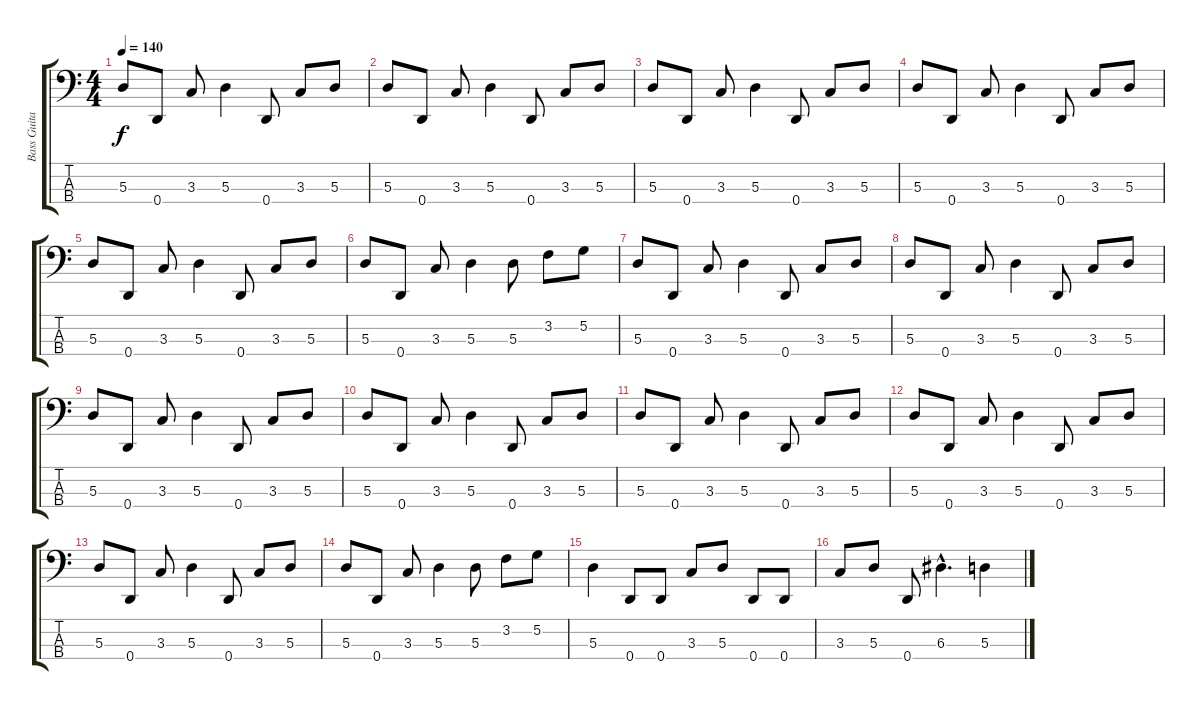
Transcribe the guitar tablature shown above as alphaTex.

\track ("Bass Guitar" "Bass Guita") {instrument electricbasspick}
\staff {score tabs}
\tuning (G2 D2 A1 D1) {hide}
\ts (4 4)
\tempo 140
\clef f4
\ks c
5.3.8{dy f} 0.4.8 3.3.8 5.3.4 0.4.8 3.3.8 5.3.8 |
5.3.8 0.4.8 3.3.8 5.3.4 0.4.8 3.3.8 5.3.8 |
5.3.8 0.4.8 3.3.8 5.3.4 0.4.8 3.3.8 5.3.8 |
5.3.8 0.4.8 3.3.8 5.3.4 0.4.8 3.3.8 5.3.8 |
5.3.8 0.4.8 3.3.8 5.3.4 0.4.8 3.3.8 5.3.8 |
5.3.8 0.4.8 3.3.8 5.3.4 5.3.8 3.2.8 5.2.8 |
5.3.8 0.4.8 3.3.8 5.3.4 0.4.8 3.3.8 5.3.8 |
5.3.8 0.4.8 3.3.8 5.3.4 0.4.8 3.3.8 5.3.8 |
5.3.8 0.4.8 3.3.8 5.3.4 0.4.8 3.3.8 5.3.8 |
5.3.8 0.4.8 3.3.8 5.3.4 0.4.8 3.3.8 5.3.8 |
5.3.8 0.4.8 3.3.8 5.3.4 0.4.8 3.3.8 5.3.8 |
5.3.8 0.4.8 3.3.8 5.3.4 0.4.8 3.3.8 5.3.8 |
5.3.8 0.4.8 3.3.8 5.3.4 0.4.8 3.3.8 5.3.8 |
5.3.8 0.4.8 3.3.8 5.3.4 5.3.8 3.2.8 5.2.8 |
5.3.4 0.4.8 0.4.8 3.3.8 5.3.8 0.4.8 0.4.8 |
3.3.8 5.3.8 0.4.8 6.3{hac}.4{d} 5.3.4
